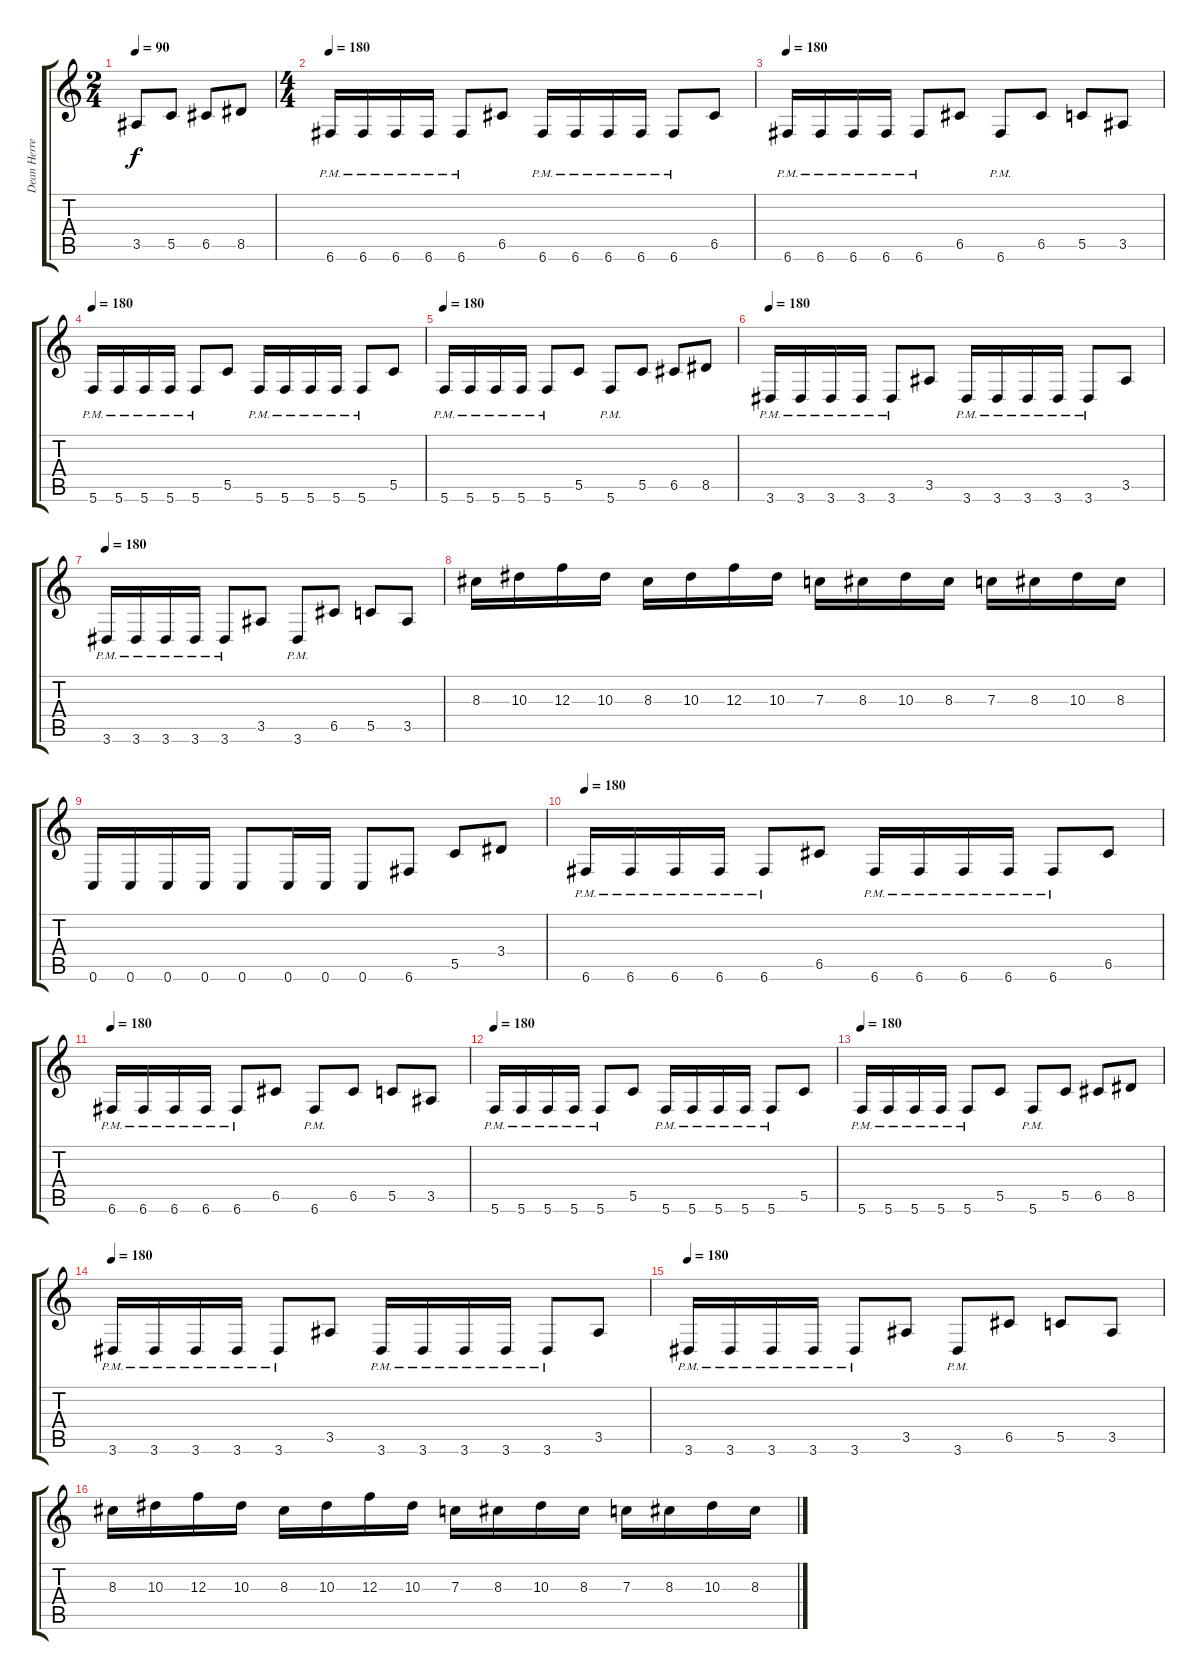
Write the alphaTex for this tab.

\track ("Dean Herrera" "Dean Herre") {instrument distortionguitar}
\staff {score tabs}
\tuning (D4 A3 F3 C3 G2 C2) {hide}
\ts (2 4)
\tempo 90
\clef g2
\ks c
3.5.8{dy f} 5.5.8 6.5.8 8.5.8 |
\ts (4 4)
\tempo 180
6.6{pm}.16 6.6{pm}.16 6.6{pm}.16 6.6{pm}.16 6.6{pm}.8 6.5.8 6.6{pm}.16 6.6{pm}.16 6.6{pm}.16 6.6{pm}.16 6.6{pm}.8 6.5.8 |
\tempo 180
6.6{pm}.16 6.6{pm}.16 6.6{pm}.16 6.6{pm}.16 6.6{pm}.8 6.5.8 6.6{pm}.8 6.5.8 5.5.8 3.5.8 |
\tempo 180
5.6{pm}.16 5.6{pm}.16 5.6{pm}.16 5.6{pm}.16 5.6{pm}.8 5.5.8 5.6{pm}.16 5.6{pm}.16 5.6{pm}.16 5.6{pm}.16 5.6{pm}.8 5.5.8 |
\tempo 180
5.6{pm}.16 5.6{pm}.16 5.6{pm}.16 5.6{pm}.16 5.6{pm}.8 5.5.8 5.6{pm}.8 5.5.8 6.5.8 8.5.8 |
\tempo 180
3.6{pm}.16 3.6{pm}.16 3.6{pm}.16 3.6{pm}.16 3.6{pm}.8 3.5.8 3.6{pm}.16 3.6{pm}.16 3.6{pm}.16 3.6{pm}.16 3.6{pm}.8 3.5.8 |
\tempo 180
3.6{pm}.16 3.6{pm}.16 3.6{pm}.16 3.6{pm}.16 3.6{pm}.8 3.5.8 3.6{pm}.8 6.5.8 5.5.8 3.5.8 |
8.3.16{instrument overdrivenguitar} 10.3.16 12.3.16 10.3.16 8.3.16 10.3.16 12.3.16 10.3.16 7.3.16 8.3.16 10.3.16 8.3.16 7.3.16 8.3.16 10.3.16 8.3.16 |
0.6.16{instrument distortionguitar} 0.6.16 0.6.16 0.6.16 0.6.8 0.6.16 0.6.16 0.6.8 6.6.8 5.5.8 3.4.8 |
\tempo 180
6.6{pm}.16 6.6{pm}.16 6.6{pm}.16 6.6{pm}.16 6.6{pm}.8 6.5.8 6.6{pm}.16 6.6{pm}.16 6.6{pm}.16 6.6{pm}.16 6.6{pm}.8 6.5.8 |
\tempo 180
6.6{pm}.16 6.6{pm}.16 6.6{pm}.16 6.6{pm}.16 6.6{pm}.8 6.5.8 6.6{pm}.8 6.5.8 5.5.8 3.5.8 |
\tempo 180
5.6{pm}.16 5.6{pm}.16 5.6{pm}.16 5.6{pm}.16 5.6{pm}.8 5.5.8 5.6{pm}.16 5.6{pm}.16 5.6{pm}.16 5.6{pm}.16 5.6{pm}.8 5.5.8 |
\tempo 180
5.6{pm}.16 5.6{pm}.16 5.6{pm}.16 5.6{pm}.16 5.6{pm}.8 5.5.8 5.6{pm}.8 5.5.8 6.5.8 8.5.8 |
\tempo 180
3.6{pm}.16 3.6{pm}.16 3.6{pm}.16 3.6{pm}.16 3.6{pm}.8 3.5.8 3.6{pm}.16 3.6{pm}.16 3.6{pm}.16 3.6{pm}.16 3.6{pm}.8 3.5.8 |
\tempo 180
3.6{pm}.16 3.6{pm}.16 3.6{pm}.16 3.6{pm}.16 3.6{pm}.8 3.5.8 3.6{pm}.8 6.5.8 5.5.8 3.5.8 |
8.3.16{instrument overdrivenguitar} 10.3.16 12.3.16 10.3.16 8.3.16 10.3.16 12.3.16 10.3.16 7.3.16 8.3.16 10.3.16 8.3.16 7.3.16 8.3.16 10.3.16 8.3.16
